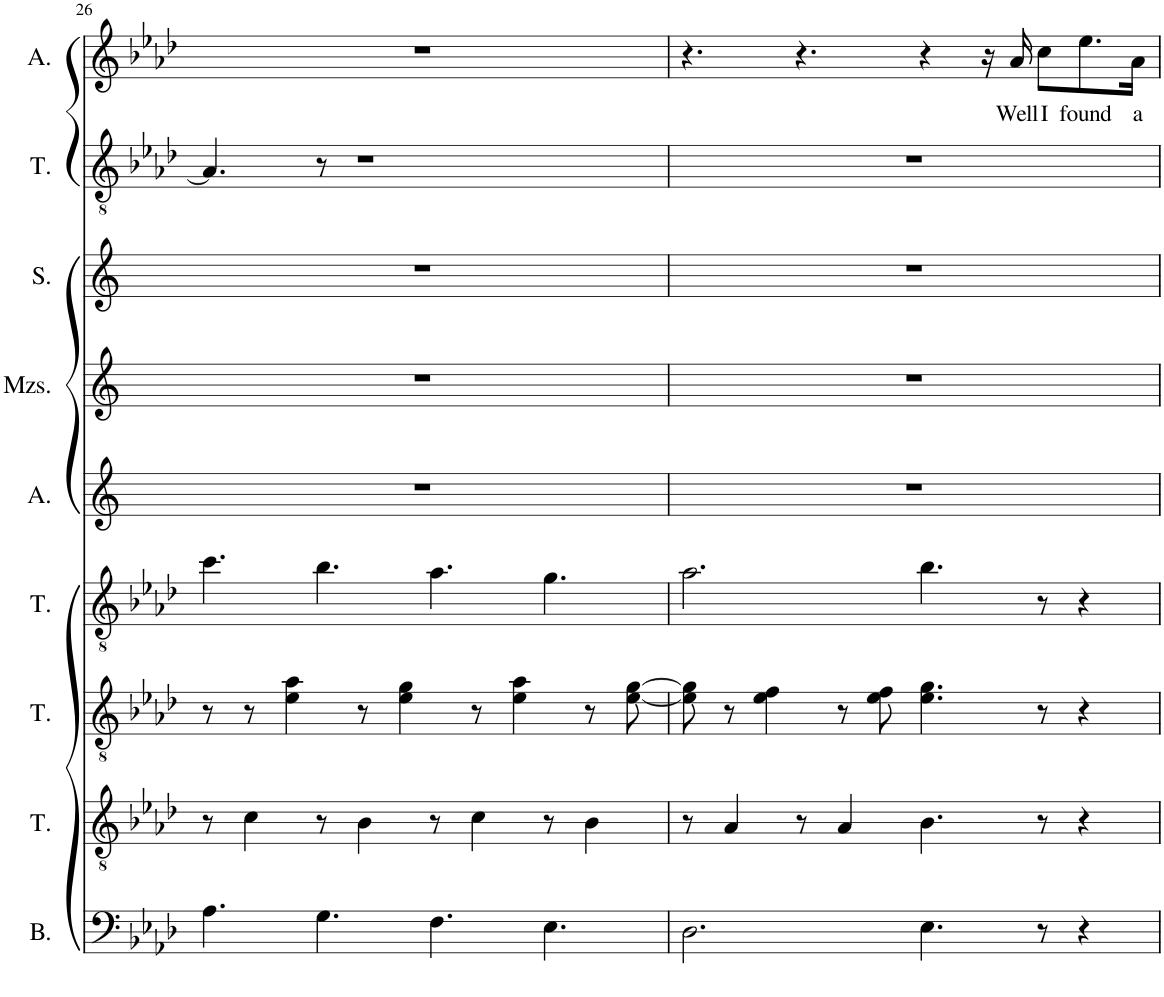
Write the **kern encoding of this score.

**kern	**kern	**kern	**kern	**kern	**kern	**kern	**kern	**kern	**text
*part9	*part8	*part7	*part6	*part5	*part4	*part3	*part2	*part1	*part1
*staff9	*staff8	*staff7	*staff6	*staff5	*staff4	*staff3	*staff2	*staff1	*staff1
*I"Bass	*I"Tenor	*I"Tenor	*I"Tenor	*I"Alto	*I"Mezzo-soprano	*I"Soprano	*I"Tenor	*I"Alto	*
*I'B.	*I'T.	*I'T.	*I'T.	*I'A.	*I'Mzs.	*I'S.	*I'T.	*I'A.	*
!!LO:PB:g=z
*clefF4	*clefGv2	*clefGv2	*clefGv2	*clefG2	*clefG2	*clefG2	*clefGv2	*clefG2	*
*k[b-e-a-d-]	*k[b-e-a-d-]	*k[b-e-a-d-]	*k[b-e-a-d-]	*k[]	*k[]	*k[]	*k[b-e-a-d-]	*k[b-e-a-d-]	*
*M12/8	*M12/8	*M12/8	*M12/8	*M12/8	*M12/8	*M12/8	*M12/8	*M12/8	*
=26	=26	=26	=26	=26	=26	=26	=26	=26	=26
4.A-\	8r	8r	4.cc\	1.r	1.r	1.r	4.A-/]	1.r	.
.	4c\	8r	.	.	.	.	.	.	.
.	.	4e-\ 4a-\	.	.	.	.	.	.	.
4.G\	8r	.	4.b-\	.	.	.	8r	.	.
.	4B-\	8r	.	.	.	.	1r	.	.
.	.	4e-\ 4g\	.	.	.	.	.	.	.
4.F\	8r	.	4.a-\	.	.	.	.	.	.
.	4c\	8r	.	.	.	.	.	.	.
.	.	4e-\ 4a-\	.	.	.	.	.	.	.
4.E-\	8r	.	4.g\	.	.	.	.	.	.
.	4B-\	8r	.	.	.	.	.	.	.
.	.	[8e-\ [8g\	.	.	.	.	.	.	.
=27	=27	=27	=27	=27	=27	=27	=27	=27	=27
2.D-\	8r	8e-\] 8g\]	2.a-\	1.r	1.r	1.r	1.r	4.r	.
.	4A-/	8r	.	.	.	.	.	.	.
.	.	4e-\ 4f\	.	.	.	.	.	.	.
.	8r	.	.	.	.	.	.	4.r	.
.	4A-/	8r	.	.	.	.	.	.	.
.	.	8e-\ 8f\	.	.	.	.	.	.	.
4.E-\	4.B-\	4.e-\ 4.g\	4.b-\	.	.	.	.	4r	.
.	.	.	.	.	.	.	.	16r	.
!	!	!	!	!	!	!	!	!	!LO:LY:b
.	.	.	.	.	.	.	.	16a-/	Well
!	!	!	!	!	!	!	!	!	!LO:LY:b
8r	8r	8r	8r	.	.	.	.	8cc\L	I
!	!	!	!	!	!	!	!	!	!LO:LY:b
4r	4r	4r	4r	.	.	.	.	8.ee-\	found
!	!	!	!	!	!	!	!	!	!LO:LY:b
.	.	.	.	.	.	.	.	16a-\Jk	a
=	=	=	=	=	=	=	=	=	=
*-	*-	*-	*-	*-	*-	*-	*-	*-	*-
